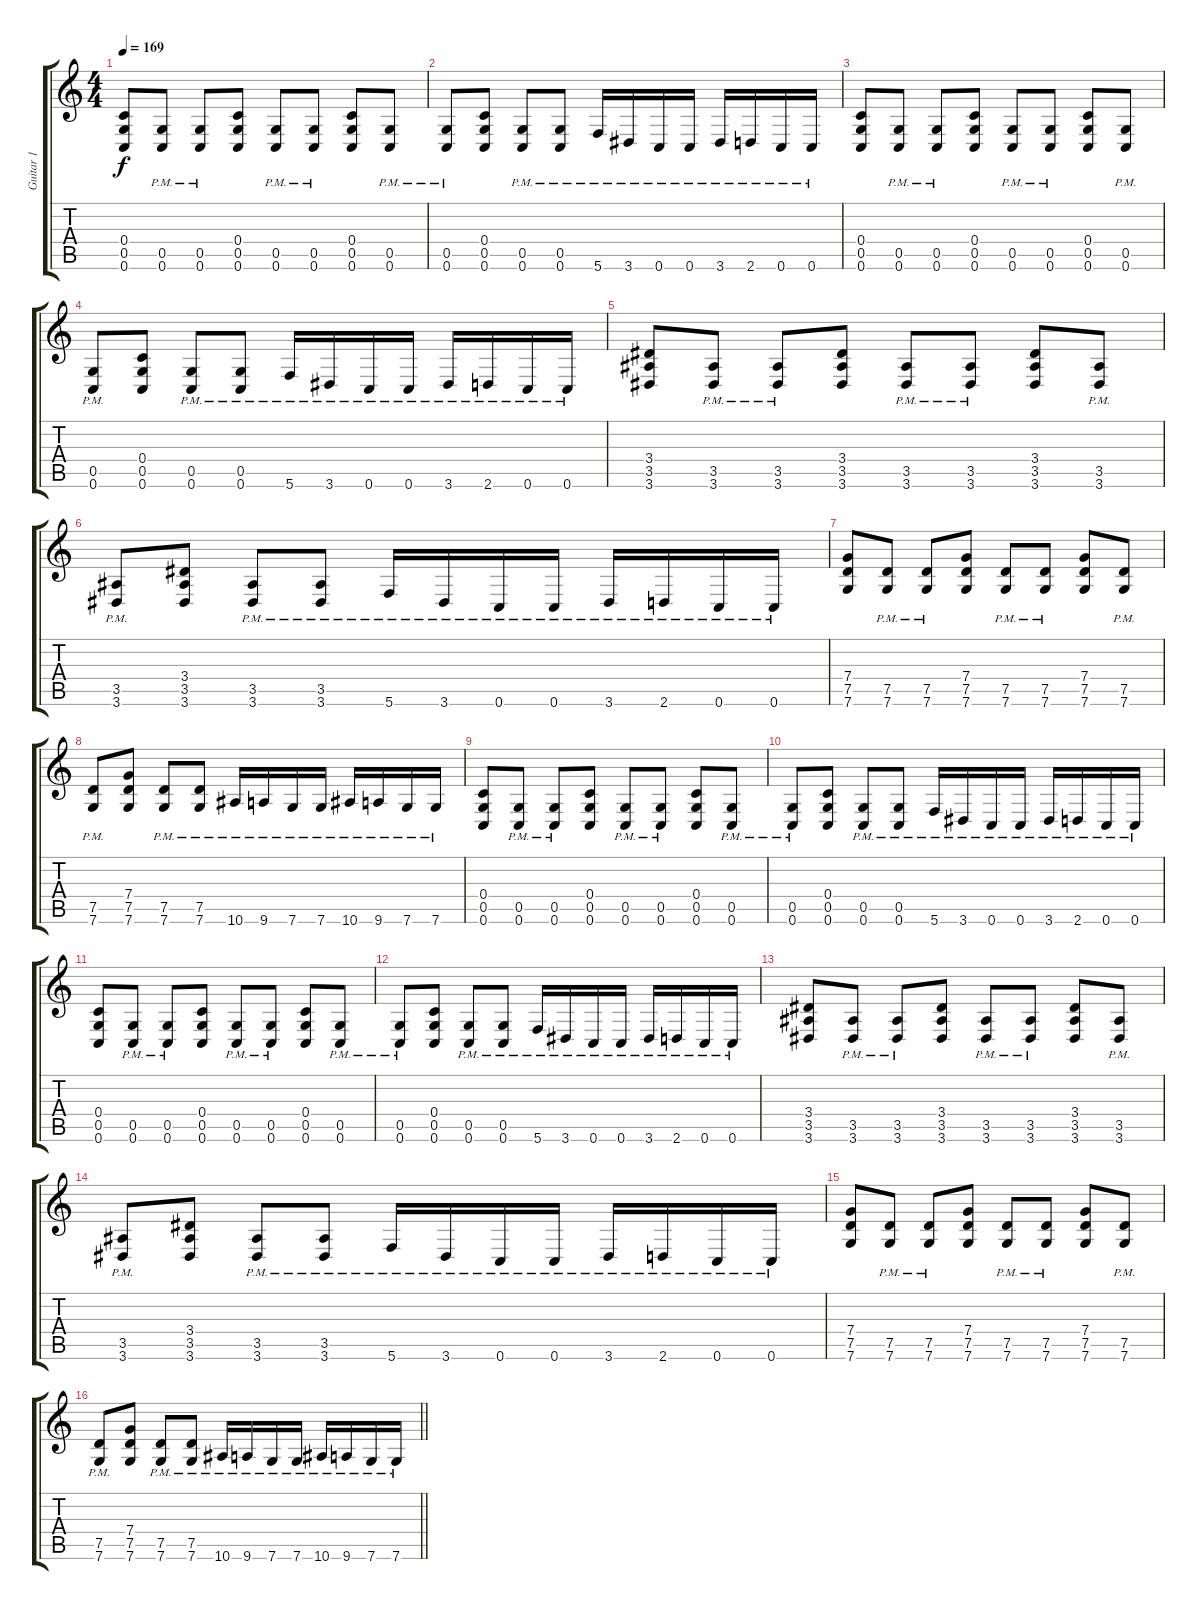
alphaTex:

\track ("Guitar 1" "Guitar 1") {instrument distortionguitar}
\staff {score tabs}
\tuning (D4 A3 F3 C3 G2 C2) {hide}
\ts (4 4)
\tempo 169
\clef g2
\ks c
(0.4 0.5 0.6).8{dy f} (0.5{pm} 0.6{pm}).8 (0.5{pm} 0.6{pm}).8 (0.4 0.5 0.6).8 (0.5{pm} 0.6{pm}).8 (0.5{pm} 0.6{pm}).8 (0.4 0.5 0.6).8 (0.5{pm} 0.6{pm}).8 |
(0.5{pm} 0.6{pm}).8 (0.4 0.5 0.6).8 (0.5{pm} 0.6{pm}).8 (0.5{pm} 0.6{pm}).8 5.6{pm}.16 3.6{pm}.16 0.6{pm}.16 0.6{pm}.16 3.6{pm}.16 2.6{pm}.16 0.6{pm}.16 0.6{pm}.16 |
(0.4 0.5 0.6).8 (0.5{pm} 0.6{pm}).8 (0.5{pm} 0.6{pm}).8 (0.4 0.5 0.6).8 (0.5{pm} 0.6{pm}).8 (0.5{pm} 0.6{pm}).8 (0.4 0.5 0.6).8 (0.5{pm} 0.6{pm}).8 |
(0.5{pm} 0.6{pm}).8 (0.4 0.5 0.6).8 (0.5{pm} 0.6{pm}).8 (0.5{pm} 0.6{pm}).8 5.6{pm}.16 3.6{pm}.16 0.6{pm}.16 0.6{pm}.16 3.6{pm}.16 2.6{pm}.16 0.6{pm}.16 0.6{pm}.16 |
(3.4 3.5 3.6).8 (3.5{pm} 3.6{pm}).8 (3.5{pm} 3.6{pm}).8 (3.4 3.5 3.6).8 (3.5{pm} 3.6{pm}).8 (3.5{pm} 3.6{pm}).8 (3.4 3.5 3.6).8 (3.5{pm} 3.6{pm}).8 |
(3.5{pm} 3.6{pm}).8 (3.4 3.5 3.6).8 (3.5{pm} 3.6{pm}).8 (3.5{pm} 3.6{pm}).8 5.6{pm}.16 3.6{pm}.16 0.6{pm}.16 0.6{pm}.16 3.6{pm}.16 2.6{pm}.16 0.6{pm}.16 0.6{pm}.16 |
(7.4 7.5 7.6).8 (7.5{pm} 7.6{pm}).8 (7.5{pm} 7.6{pm}).8 (7.4 7.5 7.6).8 (7.5{pm} 7.6{pm}).8 (7.5{pm} 7.6{pm}).8 (7.4 7.5 7.6).8 (7.5{pm} 7.6{pm}).8 |
(7.5{pm} 7.6{pm}).8 (7.4 7.5 7.6).8 (7.5{pm} 7.6{pm}).8 (7.5{pm} 7.6{pm}).8 10.6{pm}.16 9.6{pm}.16 7.6{pm}.16 7.6{pm}.16 10.6{pm}.16 9.6{pm}.16 7.6{pm}.16 7.6{pm}.16 |
(0.4 0.5 0.6).8 (0.5{pm} 0.6{pm}).8 (0.5{pm} 0.6{pm}).8 (0.4 0.5 0.6).8 (0.5{pm} 0.6{pm}).8 (0.5{pm} 0.6{pm}).8 (0.4 0.5 0.6).8 (0.5{pm} 0.6{pm}).8 |
(0.5{pm} 0.6{pm}).8 (0.4 0.5 0.6).8 (0.5{pm} 0.6{pm}).8 (0.5{pm} 0.6{pm}).8 5.6{pm}.16 3.6{pm}.16 0.6{pm}.16 0.6{pm}.16 3.6{pm}.16 2.6{pm}.16 0.6{pm}.16 0.6{pm}.16 |
(0.4 0.5 0.6).8 (0.5{pm} 0.6{pm}).8 (0.5{pm} 0.6{pm}).8 (0.4 0.5 0.6).8 (0.5{pm} 0.6{pm}).8 (0.5{pm} 0.6{pm}).8 (0.4 0.5 0.6).8 (0.5{pm} 0.6{pm}).8 |
(0.5{pm} 0.6{pm}).8 (0.4 0.5 0.6).8 (0.5{pm} 0.6{pm}).8 (0.5{pm} 0.6{pm}).8 5.6{pm}.16 3.6{pm}.16 0.6{pm}.16 0.6{pm}.16 3.6{pm}.16 2.6{pm}.16 0.6{pm}.16 0.6{pm}.16 |
(3.4 3.5 3.6).8 (3.5{pm} 3.6{pm}).8 (3.5{pm} 3.6{pm}).8 (3.4 3.5 3.6).8 (3.5{pm} 3.6{pm}).8 (3.5{pm} 3.6{pm}).8 (3.4 3.5 3.6).8 (3.5{pm} 3.6{pm}).8 |
(3.5{pm} 3.6{pm}).8 (3.4 3.5 3.6).8 (3.5{pm} 3.6{pm}).8 (3.5{pm} 3.6{pm}).8 5.6{pm}.16 3.6{pm}.16 0.6{pm}.16 0.6{pm}.16 3.6{pm}.16 2.6{pm}.16 0.6{pm}.16 0.6{pm}.16 |
(7.4 7.5 7.6).8 (7.5{pm} 7.6{pm}).8 (7.5{pm} 7.6{pm}).8 (7.4 7.5 7.6).8 (7.5{pm} 7.6{pm}).8 (7.5{pm} 7.6{pm}).8 (7.4 7.5 7.6).8 (7.5{pm} 7.6{pm}).8 |
\barLineRight lightlight
(7.5{pm} 7.6{pm}).8 (7.4 7.5 7.6).8 (7.5{pm} 7.6{pm}).8 (7.5{pm} 7.6{pm}).8 10.6{pm}.16 9.6{pm}.16 7.6{pm}.16 7.6{pm}.16 10.6{pm}.16 9.6{pm}.16 7.6{pm}.16 7.6{pm}.16
